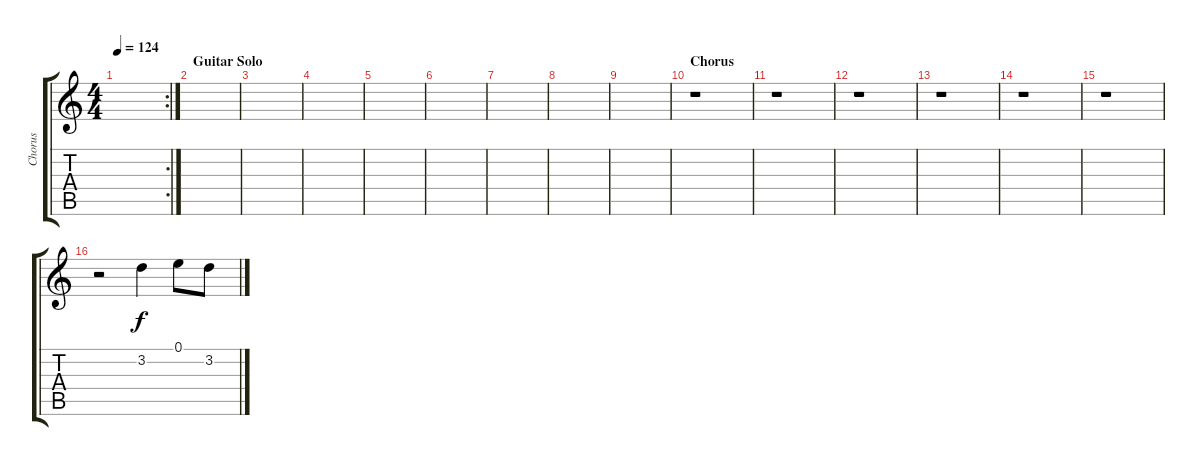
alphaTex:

\track ("Chorus" "Chorus") {instrument acousticguitarnylon}
\staff {score tabs}
\tuning (E4 B3 G3 D3 A2 E2) {hide}
\rc 2
\ts (4 4)
\tempo 124
\clef g2
\ks c
|
\section ("" "Guitar Solo")
|
|
|
|
|
|
|
|
\section ("" "Chorus")
r.1 |
r.1 |
r.1 |
r.1 |
r.1 |
r.1 |
r.2 3.2.4 0.1.8 3.2.8
